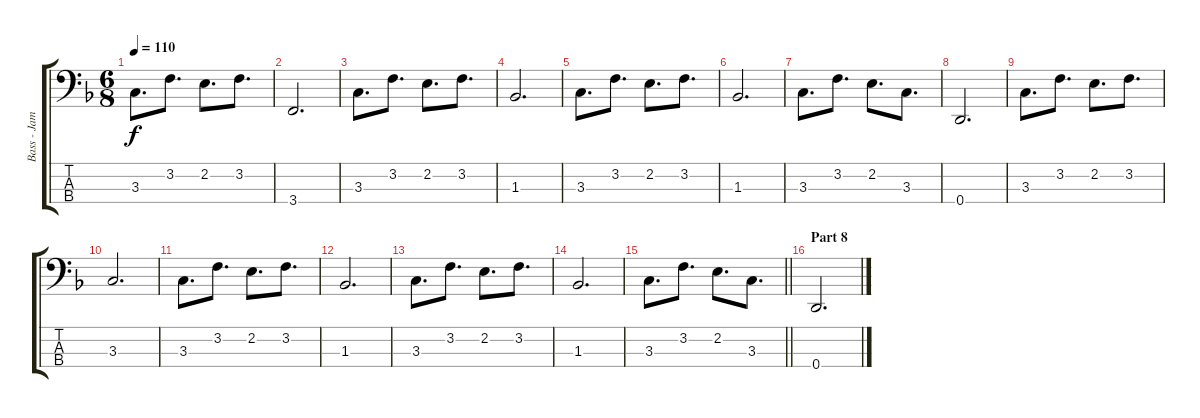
\track ("Bass - James Johnston" "Bass - Jam") {instrument electricbassfinger}
\staff {score tabs}
\tuning (G2 D2 A1 D1) {hide}
\ts (6 8)
\tempo 110
\clef f4
\ks dminor
3.3.8{d dy f} 3.2.8{d} 2.2.8{d} 3.2.8{d} |
3.4.2{d} |
3.3.8{d} 3.2.8{d} 2.2.8{d} 3.2.8{d} |
1.3.2{d} |
3.3.8{d} 3.2.8{d} 2.2.8{d} 3.2.8{d} |
1.3.2{d} |
3.3.8{d} 3.2.8{d} 2.2.8{d} 3.3.8{d} |
0.4.2{d} |
3.3.8{d} 3.2.8{d} 2.2.8{d} 3.2.8{d} |
3.3.2{d} |
3.3.8{d} 3.2.8{d} 2.2.8{d} 3.2.8{d} |
1.3.2{d} |
3.3.8{d} 3.2.8{d} 2.2.8{d} 3.2.8{d} |
1.3.2{d} |
\barLineRight lightlight
3.3.8{d} 3.2.8{d} 2.2.8{d} 3.3.8{d} |
\section ("" "Part 8")
0.4.2{d}
